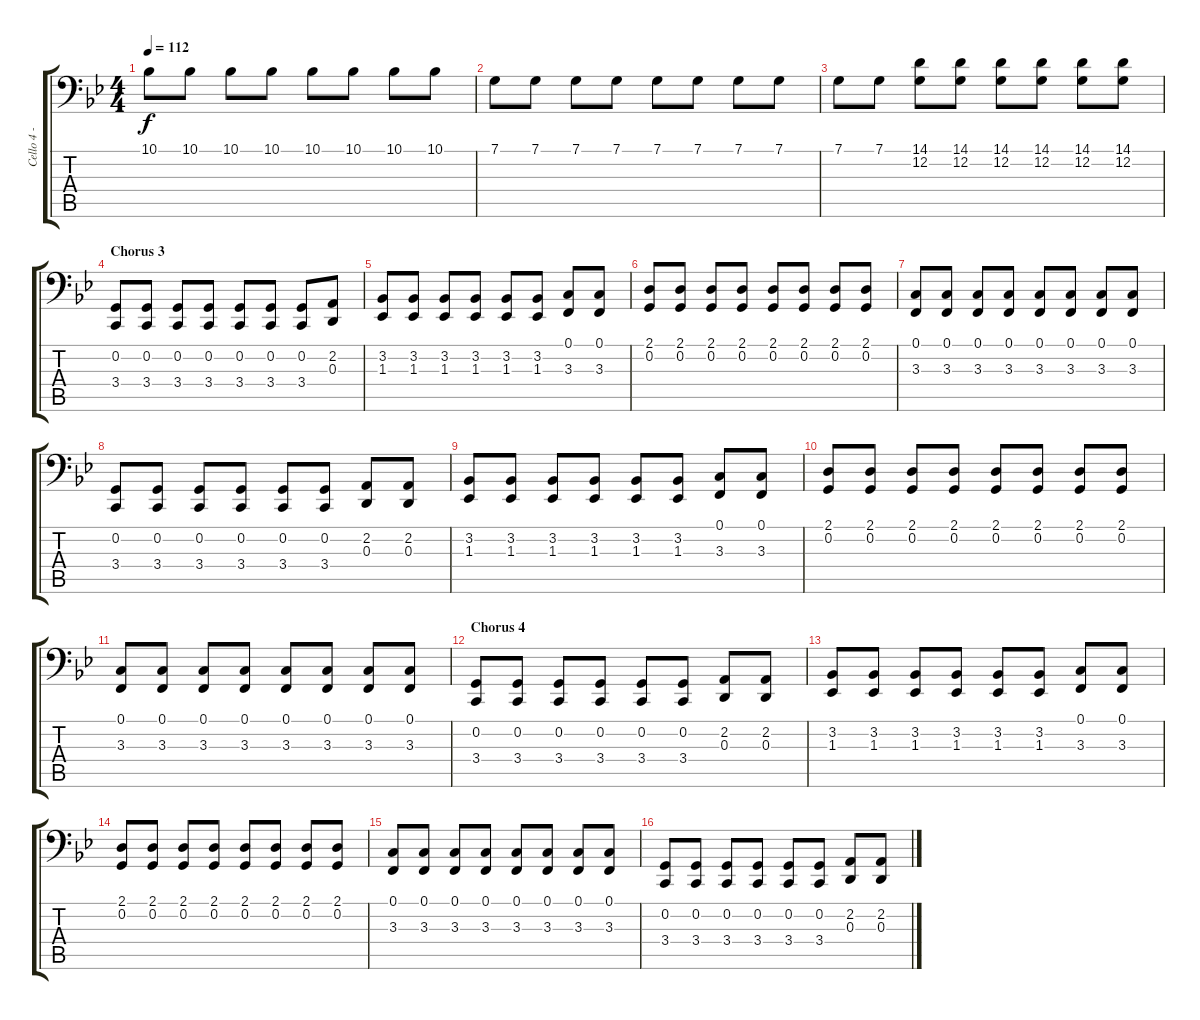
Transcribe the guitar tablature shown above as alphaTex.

\track ("Cello 4 - Antero" "Cello 4 - ") {instrument cello}
\staff {score tabs}
\tuning (C3 G2 D2 A1 E1 B0) {hide}
\ts (4 4)
\tempo 112
\clef f4
\ks bb
10.1.8{dy f} 10.1.8 10.1.8 10.1.8 10.1.8 10.1.8 10.1.8 10.1.8 |
7.1.8 7.1.8 7.1.8 7.1.8 7.1.8 7.1.8 7.1.8 7.1.8 |
7.1.8 7.1.8 (14.1 12.2).8 (14.1 12.2).8 (14.1 12.2).8 (14.1 12.2).8 (14.1 12.2).8 (14.1 12.2).8 |
\section ("" "Chorus 3")
(0.2 3.4).8 (0.2 3.4).8 (0.2 3.4).8 (0.2 3.4).8 (0.2 3.4).8 (0.2 3.4).8 (0.2 3.4).8 (2.2 0.3).8 |
(3.2 1.3).8 (3.2 1.3).8 (3.2 1.3).8 (3.2 1.3).8 (3.2 1.3).8 (3.2 1.3).8 (0.1 3.3).8 (0.1 3.3).8 |
(2.1 0.2).8 (2.1 0.2).8 (2.1 0.2).8 (2.1 0.2).8 (2.1 0.2).8 (2.1 0.2).8 (2.1 0.2).8 (2.1 0.2).8 |
(0.1 3.3).8 (0.1 3.3).8 (0.1 3.3).8 (0.1 3.3).8 (0.1 3.3).8 (0.1 3.3).8 (0.1 3.3).8 (0.1 3.3).8 |
(0.2 3.4).8 (0.2 3.4).8 (0.2 3.4).8 (0.2 3.4).8 (0.2 3.4).8 (0.2 3.4).8 (2.2 0.3).8 (2.2 0.3).8 |
(3.2 1.3).8 (3.2 1.3).8 (3.2 1.3).8 (3.2 1.3).8 (3.2 1.3).8 (3.2 1.3).8 (0.1 3.3).8 (0.1 3.3).8 |
(2.1 0.2).8 (2.1 0.2).8 (2.1 0.2).8 (2.1 0.2).8 (2.1 0.2).8 (2.1 0.2).8 (2.1 0.2).8 (2.1 0.2).8 |
(0.1 3.3).8 (0.1 3.3).8 (0.1 3.3).8 (0.1 3.3).8 (0.1 3.3).8 (0.1 3.3).8 (0.1 3.3).8 (0.1 3.3).8 |
\section ("" "Chorus 4")
(0.2 3.4).8 (0.2 3.4).8 (0.2 3.4).8 (0.2 3.4).8 (0.2 3.4).8 (0.2 3.4).8 (2.2 0.3).8 (2.2 0.3).8 |
(3.2 1.3).8 (3.2 1.3).8 (3.2 1.3).8 (3.2 1.3).8 (3.2 1.3).8 (3.2 1.3).8 (0.1 3.3).8 (0.1 3.3).8 |
(2.1 0.2).8 (2.1 0.2).8 (2.1 0.2).8 (2.1 0.2).8 (2.1 0.2).8 (2.1 0.2).8 (2.1 0.2).8 (2.1 0.2).8 |
(0.1 3.3).8 (0.1 3.3).8 (0.1 3.3).8 (0.1 3.3).8 (0.1 3.3).8 (0.1 3.3).8 (0.1 3.3).8 (0.1 3.3).8 |
(0.2 3.4).8 (0.2 3.4).8 (0.2 3.4).8 (0.2 3.4).8 (0.2 3.4).8 (0.2 3.4).8 (2.2 0.3).8 (2.2 0.3).8
